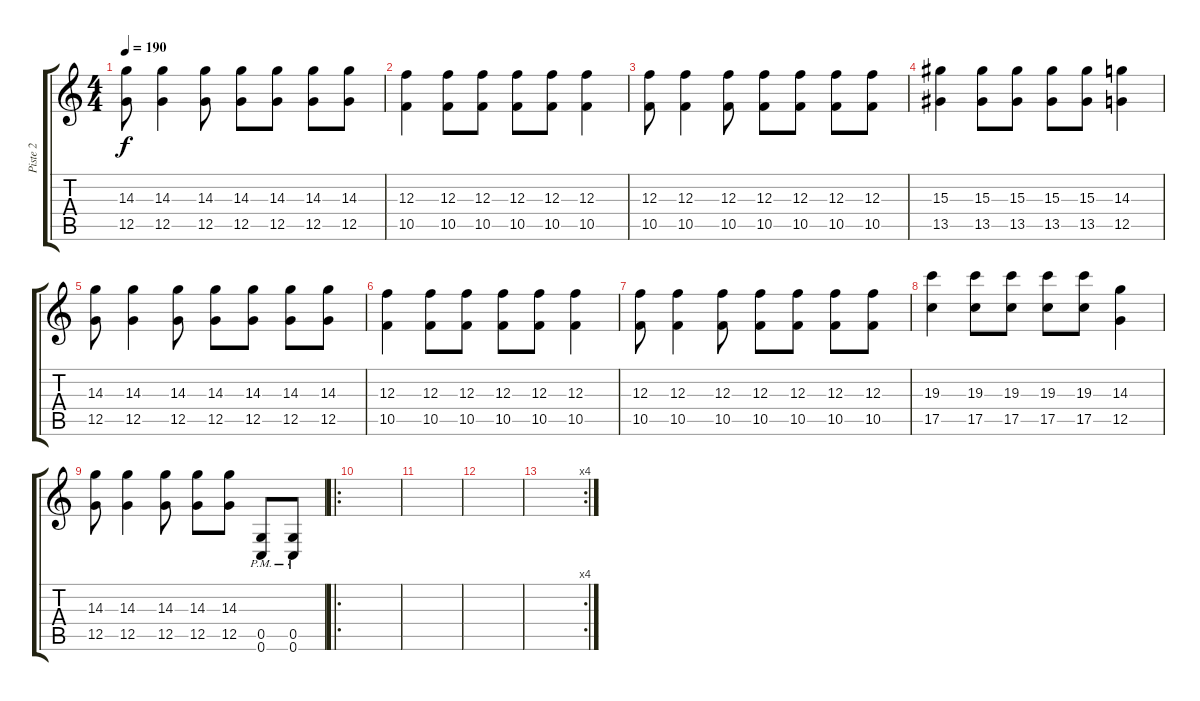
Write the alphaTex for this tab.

\track ("Piste 2" "Piste 2") {instrument distortionguitar}
\staff {score tabs}
\tuning (D4 A3 F3 C3 G2 C2) {hide}
\ts (4 4)
\tempo 190
\clef g2
\ks c
(14.3 12.5).8{dy f} (14.3 12.5).4 (14.3 12.5).8 (14.3 12.5).8 (14.3 12.5).8 (14.3 12.5).8 (14.3 12.5).8 |
(12.3 10.5).4 (12.3 10.5).8 (12.3 10.5).8 (12.3 10.5).8 (12.3 10.5).8 (12.3 10.5).4 |
(12.3 10.5).8 (12.3 10.5).4 (12.3 10.5).8 (12.3 10.5).8 (12.3 10.5).8 (12.3 10.5).8 (12.3 10.5).8 |
(15.3 13.5).4 (15.3 13.5).8 (15.3 13.5).8 (15.3 13.5).8 (15.3 13.5).8 (14.3 12.5).4 |
(14.3 12.5).8 (14.3 12.5).4 (14.3 12.5).8 (14.3 12.5).8 (14.3 12.5).8 (14.3 12.5).8 (14.3 12.5).8 |
(12.3 10.5).4 (12.3 10.5).8 (12.3 10.5).8 (12.3 10.5).8 (12.3 10.5).8 (12.3 10.5).4 |
(12.3 10.5).8 (12.3 10.5).4 (12.3 10.5).8 (12.3 10.5).8 (12.3 10.5).8 (12.3 10.5).8 (12.3 10.5).8 |
(19.3 17.5).4 (19.3 17.5).8 (19.3 17.5).8 (19.3 17.5).8 (19.3 17.5).8 (14.3 12.5).4 |
(14.3 12.5).8 (14.3 12.5).4 (14.3 12.5).8 (14.3 12.5).8 (14.3 12.5).8 (0.5{pm} 0.6{pm}).8 (0.5{pm} 0.6{pm}).8 |
\ro
|
|
|
\rc 4
